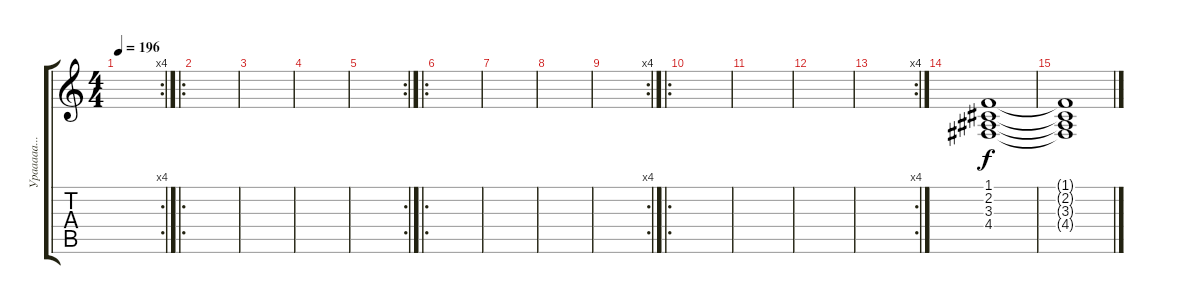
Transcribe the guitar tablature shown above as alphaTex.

\track ("Урааааа...." "Урааааа...") {instrument applause}
\staff {score tabs}
\tuning (E4 B3 G3 D3 A2 E2) {hide}
\rc 4
\ts (4 4)
\tempo 196
\clef g2
\ks c
|
\ro
|
|
|
\rc 2
|
\ro
|
|
|
\rc 4
|
\ro
|
|
|
\rc 4
|
(1.1 2.2 3.3 4.4).1 |
(1.1{t} 2.2{t} 3.3{t} 4.4{t}).1
